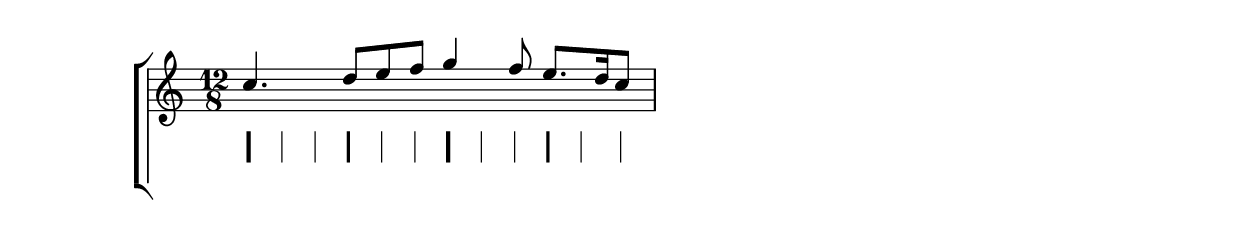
%% DO NOT EDIT this file manually; it is automatically
%% generated from LSR http://lsr.dsi.unimi.it
%% Make any changes in LSR itself, or in Documentation/snippets/new/ ,
%% and then run scripts/auxiliar/makelsr.py
%%
%% This file is in the public domain.
\version "2.14.0"

\header {
  lsrtags = "editorial-annotations"

%% Translation of GIT committish: 615cbf212fdaf0b220b3330da417d0c3602494f2
  texidoces = "
Se pueden trazar líneas verticales normales entre pentagramas para
mostrar la relación entre notas; sin embargo, en caso de música
monofónica, podemos hacer invisible el segundo pentagrama, y que
las líneas sean más cortas, como en este fragmento de código.

"
  doctitlees = "Líneas de rejilla: destacar ritmos y la relación temporal entre notas"

  texidoc = "
Regular vertical lines can be drawn between staves to show note
synchronization; however, in case of monophonic music, you may want to
make the second stave invisible, and make the lines shorter like in
this snippet.

"
  doctitle = "Grid lines: emphasizing rhythms and notes synchronization"
} % begin verbatim

\score {
  \new ChoirStaff {
    \relative c'' <<
      \new Staff {
        \time 12/8
        \stemUp
        c4. d8 e8 f g4 f8 e8. d16 c8
      }
      \new Staff {
        % hides staff and notes so that only the grid lines are visible
        \hideNotes
        \override Staff.BarLine #'transparent = ##t
        \override Staff.StaffSymbol #'line-count = #0
        \override Staff.TimeSignature #'transparent = ##t
        \override Staff.Clef #'transparent = ##t

        % dummy notes to force regular note spacing
        \once  \override Score.GridLine #'thickness = #4.0
        c8 c c
        \once  \override Score.GridLine #'thickness = #3.0
        c8 c c
        \once  \override Score.GridLine #'thickness = #4.0
        c8 c c
        \once  \override Score.GridLine #'thickness = #3.0
        c8 c c
      }
    >>
  }
  \layout {
    \context {
      \Score
      \consists "Grid_line_span_engraver"
      % center grid lines horizontally below note heads
      \override NoteColumn #'X-offset = #-0.5
    }
    \context {
      \Staff
      \consists "Grid_point_engraver"
      gridInterval = #(ly:make-moment 1 8)
      % set line length and positioning:
      % two staff spaces above center line on hidden staff
      % to four spaces below center line on visible staff
      \override GridPoint #'Y-extent = #'(2 . -4)
    }
    ragged-right = ##t
  }
}

